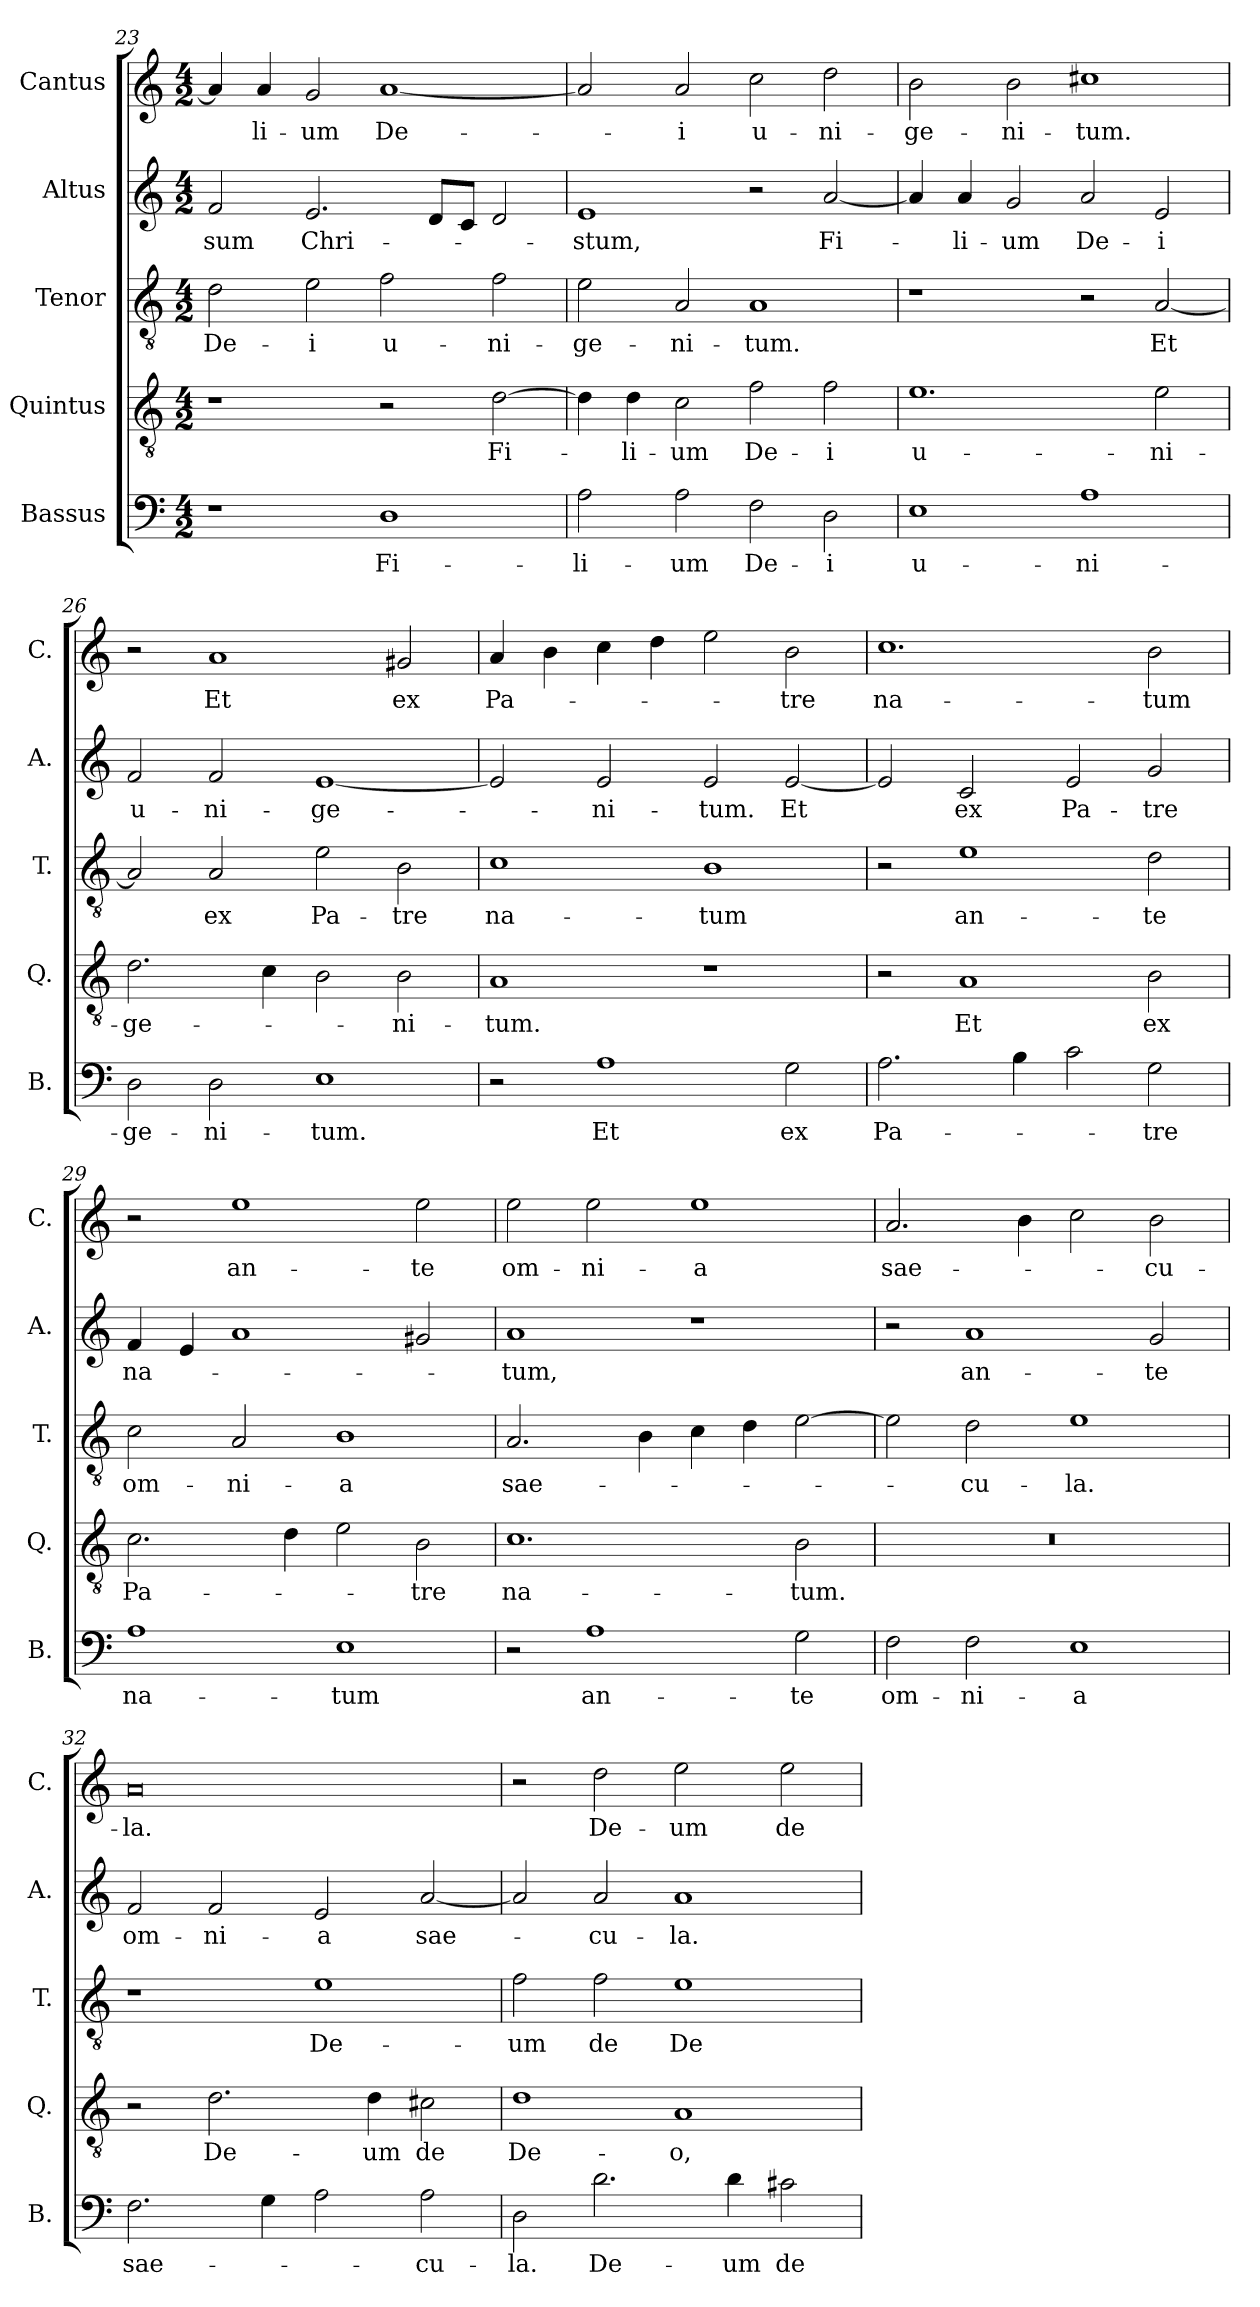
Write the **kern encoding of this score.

**kern	**text	**kern	**text	**kern	**text	**kern	**text	**kern	**text
*part5	*part5	*part4	*part4	*part3	*part3	*part2	*part2	*part1	*part1
*staff5	*staff5	*staff4	*staff4	*staff3	*staff3	*staff2	*staff2	*staff1	*staff1
*I"Bassus	*	*I"Quintus	*	*I"Tenor	*	*I"Altus	*	*I"Cantus	*
*I'B.	*	*I'Q.	*	*I'T.	*	*I'A.	*	*I'C.	*
*clefF4	*	*clefGv2	*	*clefGv2	*	*clefG2	*	*clefG2	*
*	*	*ITrd7c12	*	*ITrd7c12	*	*	*	*	*
*k[]	*	*k[]	*	*k[]	*	*k[]	*	*k[]	*
*C:	*	*C:	*	*C:	*	*C:	*	*C:	*
*M4/2	*	*M4/2	*	*M4/2	*	*M4/2	*	*M4/2	*
=23	=23	=23	=23	=23	=23	=23	=23	=23	=23
1r	.	1r	.	2D\	De-	2f/	-sum	4a/]	.
.	.	.	.	.	.	.	.	4a/	-li-
.	.	.	.	2E\	-i	2.e/	Chri-	2g/	-um
1D\	Fi-	2r	.	2F\	u-	.	.	[1a/	De-
.	.	.	.	.	.	8d/L	.	.	.
.	.	.	.	.	.	8c/J	.	.	.
.	.	[2D\	Fi-	2F\	-ni-	2d/	.	.	.
=24	=24	=24	=24	=24	=24	=24	=24	=24	=24
2A\	-li-	4D\]	.	2E\	-ge-	1e/	-stum,	2a/]	.
.	.	4D\	-li-	.	.	.	.	.	.
2A\	-um	2C\	-um	2AA/	-ni-	.	.	2a/	-i
2F\	De-	2F\	De-	1AA/	-tum.	2r	.	2cc\	u-
2D\	-i	2F\	-i	.	.	[2a/	Fi-	2dd\	-ni-
=25	=25	=25	=25	=25	=25	=25	=25	=25	=25
1E\	u-	1.E\	u-	1r	.	4a/]	.	2b\	-ge-
.	.	.	.	.	.	4a/	-li-	.	.
.	.	.	.	.	.	2g/	-um	2b\	-ni-
1A\	-ni-	.	.	2r	.	2a/	De-	1cc#X\	-tum.
.	.	2E\	-ni-	[2AA/	Et	2e/	-i	.	.
=26	=26	=26	=26	=26	=26	=26	=26	=26	=26
2D\	-ge-	2.D\	-ge-	2AA/]	.	2f/	u-	2r	.
2D\	-ni-	.	.	2AA/	ex	2f/	-ni-	1a/	Et
.	.	4C\	.	.	.	.	.	.	.
1E\	-tum.	2BB\	.	2E\	Pa-	[1e/	-ge-	.	.
.	.	2BB\	-ni-	2BB\	-tre	.	.	2g#/	ex
=27	=27	=27	=27	=27	=27	=27	=27	=27	=27
2r	.	1AA/	-tum.	1C\	na-	2e/]	.	4a/	Pa-
.	.	.	.	.	.	.	.	4b\	.
1A\	Et	.	.	.	.	2e/	-ni-	4cc\	.
.	.	.	.	.	.	.	.	4dd\	.
.	.	1r	.	1BB\	-tum	2e/	-tum.	2ee\	.
2G\	ex	.	.	.	.	[2e/	Et	2b\	-tre
=28	=28	=28	=28	=28	=28	=28	=28	=28	=28
2.A\	Pa-	2r	.	2r	.	2e/]	.	1.cc\	na-
.	.	1AA/	Et	1E\	an-	2c/	ex	.	.
4B\	.	.	.	.	.	.	.	.	.
2c\	.	.	.	.	.	2e/	Pa-	.	.
2G\	-tre	2BB\	ex	2D\	-te	2g/	-tre	2b\	-tum
=29	=29	=29	=29	=29	=29	=29	=29	=29	=29
1A\	na-	2.C\	Pa-	2C\	om-	4f/	na-	2r	.
.	.	.	.	.	.	4e/	.	.	.
.	.	.	.	2AA/	-ni-	1a/	.	1ee\	an-
.	.	4D\	.	.	.	.	.	.	.
1E\	-tum	2E\	.	1BB\	-a	.	.	.	.
.	.	2BB\	-tre	.	.	2g#/	.	2ee\	-te
=30	=30	=30	=30	=30	=30	=30	=30	=30	=30
2r	.	1.C\	na-	2.AA/	sae-	1a/	-tum,	2ee\	om-
1A\	an-	.	.	.	.	.	.	2ee\	-ni-
.	.	.	.	4BB\	.	.	.	.	.
.	.	.	.	4C\	.	1r	.	1ee\	-a
.	.	.	.	4D\	.	.	.	.	.
2G\	-te	2BB\	-tum.	[2E\	.	.	.	.	.
=31	=31	=31	=31	=31	=31	=31	=31	=31	=31
2F\	om-	0r	.	2E\]	.	2r	.	2.a/	sae-
2F\	-ni-	.	.	2D\	-cu-	1a/	an-	.	.
.	.	.	.	.	.	.	.	4b\	.
1E\	-a	.	.	1E\	-la.	.	.	2cc\	.
.	.	.	.	.	.	2g/	-te	2b\	-cu-
=32	=32	=32	=32	=32	=32	=32	=32	=32	=32
2.F\	sae-	2r	.	1r	.	2f/	om-	0a/	-la.
.	.	2.D\	De-	.	.	2f/	-ni-	.	.
4G\	.	.	.	.	.	.	.	.	.
2A\	.	.	.	1E\	De-	2e/	-a	.	.
.	.	4D\	-um	.	.	.	.	.	.
2A\	-cu-	2C#\	de	.	.	[2a/	sae-	.	.
=33	=33	=33	=33	=33	=33	=33	=33	=33	=33
2D\	-la.	1D\	De-	2F\	-um	2a/]	.	2r	.
2.d\	De-	.	.	2F\	de	2a/	-cu-	2dd\	De-
.	.	1AA/	-o,	1E\	De-	1a/	-la.	2ee\	-um
4d\	-um	.	.	.	.	.	.	.	.
2c#\	de	.	.	.	.	.	.	2ee\	de
=	=	=	=	=	=	=	=	=	=
*-	*-	*-	*-	*-	*-	*-	*-	*-	*-
